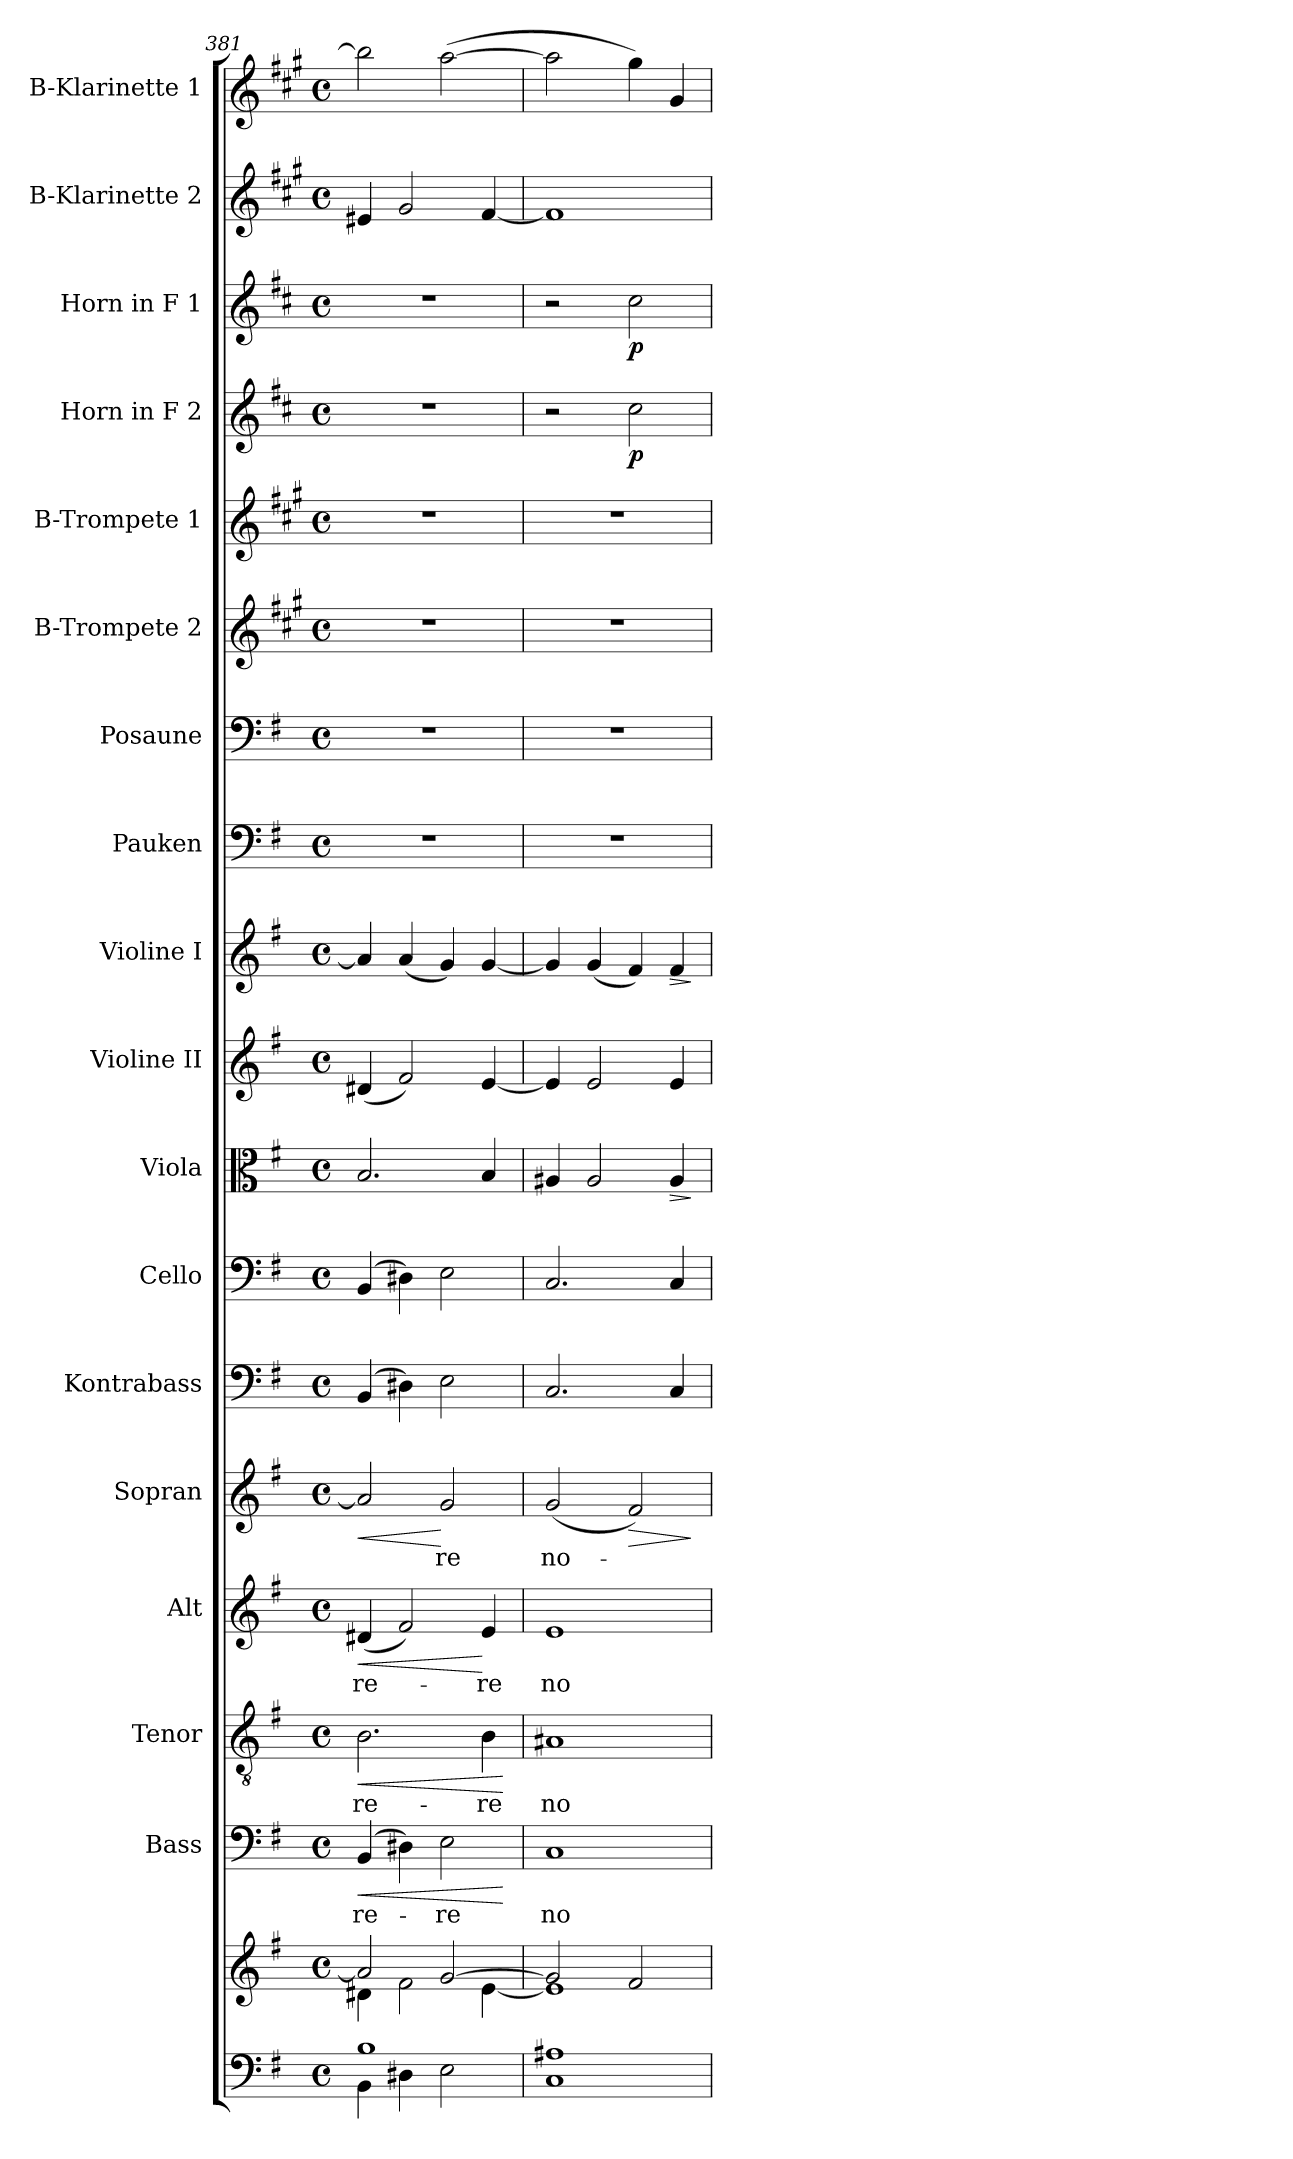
**kern	**kern	**kern	**text	**dynam	**kern	**text	**dynam	**kern	**text	**dynam	**kern	**text	**dynam	**kern	**kern	**kern	**dynam	**kern	**kern	**dynam	**kern	**kern	**kern	**kern	**kern	**dynam	**kern	**dynam	**kern	**kern
*part18	*part18	*part17	*part17	*part17	*part16	*part16	*part16	*part15	*part15	*part15	*part14	*part14	*part14	*part13	*part12	*part11	*part11	*part10	*part9	*part9	*part8	*part7	*part6	*part5	*part4	*part4	*part3	*part3	*part2	*part1
*staff19	*staff18	*staff17	*staff17	*staff17	*staff16	*staff16	*staff16	*staff15	*staff15	*staff15	*staff14	*staff14	*staff14	*staff13	*staff12	*staff11	*staff11	*staff10	*staff9	*staff9	*staff8	*staff7	*staff6	*staff5	*staff4	*staff4	*staff3	*staff3	*staff2	*staff1
*	*	*I"Bass	*	*	*I"Tenor	*	*	*I"Alt	*	*	*I"Sopran	*	*	*I"Kontrabass	*I"Cello	*I"Viola	*	*I"Violine II	*I"Violine I	*	*I"Pauken	*I"Posaune	*I"B-Trompete 2	*I"B-Trompete 1	*I"Horn in F 2	*	*I"Horn in F 1	*	*I"B-Klarinette 2	*I"B-Klarinette 1
*	*	*I'B.	*	*	*I'T.	*	*	*I'A.	*	*	*I'S.	*	*	*I'Kb.	*	*I'Vla.	*	*I'Vl. II	*I'Vl. I	*	*I'Pk.	*I'Pos.	*I'B Trp. 2	*I'B Trp. 1	*	*	*	*	*I'B Kl. 2	*I'B Kl. 1
*clefF4	*clefG2	*clefF4	*	*	*clefGv2	*	*	*clefG2	*	*	*clefG2	*	*	*clefF4	*clefF4	*clefC3	*	*clefG2	*clefG2	*	*clefF4	*clefF4	*clefG2	*clefG2	*clefG2	*	*clefG2	*	*clefG2	*clefG2
*	*	*	*	*	*	*	*	*	*	*	*	*	*	*ITrd7c12	*	*	*	*	*	*	*	*	*ITrd1c2	*ITrd1c2	*ITrd4c7	*	*ITrd4c7	*	*ITrd1c2	*ITrd1c2
*k[f#]	*k[f#]	*k[f#]	*	*	*k[f#]	*	*	*k[f#]	*	*	*k[f#]	*	*	*k[f#]	*k[f#]	*k[f#]	*	*k[f#]	*k[f#]	*	*k[f#]	*k[f#]	*k[f#]	*k[f#]	*k[f#]	*	*k[f#]	*	*k[f#]	*k[f#]
*G:	*G:	*G:	*	*	*G:	*	*	*G:	*	*	*G:	*	*	*G:	*G:	*G:	*	*G:	*G:	*	*G:	*G:	*G:	*G:	*G:	*	*G:	*	*G:	*G:
*M4/4	*M4/4	*M4/4	*	*	*M4/4	*	*	*M4/4	*	*	*M4/4	*	*	*M4/4	*M4/4	*M4/4	*	*M4/4	*M4/4	*	*M4/4	*M4/4	*M4/4	*M4/4	*M4/4	*	*M4/4	*	*M4/4	*M4/4
*met(c)	*met(c)	*met(c)	*	*	*met(c)	*	*	*met(c)	*	*	*met(c)	*	*	*met(c)	*met(c)	*met(c)	*	*met(c)	*met(c)	*	*met(c)	*met(c)	*met(c)	*met(c)	*met(c)	*	*met(c)	*	*met(c)	*met(c)
=381	=381	=381	=381	=381	=381	=381	=381	=381	=381	=381	=381	=381	=381	=381	=381	=381	=381	=381	=381	=381	=381	=381	=381	=381	=381	=381	=381	=381	=381	=381
*^	*^	*	*	*	*	*	*	*	*	*	*	*	*	*	*	*	*	*	*	*	*	*	*	*	*	*	*	*	*	*
!	!	!	!	!	!LO:LY:b	!LO:HP:b	!	!LO:LY:b	!LO:HP:b	!	!LO:LY:b	!LO:HP:b	!	!	!LO:HP:b	!	!	!	!	!	!	!	!	!	!	!	!	!	!	!	!	!
1B	4BB\	2a/]	4d#X\	(4BB/	-re-	<	2.B\	-re-	<	(<4d#X/	-re-	<	2a/]	.	<	(4BBB/	(4BB/	2.B/	.	(<4d#X/	4a/]	.	1r	1r	1r	1r	1r	.	1r	.	4d#X/	2aa\]
.	4D#X\	.	2f#\	4D#X\)	.	.	.	.	.	2f#/)	.	.	.	.	.	4DD#X\)	4D#X\)	.	.	2f#/)	(<4a/	.	.	.	.	.	.	.	.	.	2f#/	.
!	!	!	!	!	!LO:LY:b	!	!	!	!	!	!	!	!	!LO:LY:b	!	!	!	!	!	!	!	!	!	!	!	!	!	!	!	!	!	!
.	2E\	[>2g/	.	2E\	-re	.	.	.	.	.	.	.	2g/	-re	[	2EE\	2E\	.	.	.	4g/)	.	.	.	.	.	.	.	.	.	.	(>[2gg\
!	!	!	!	!	!	!	!	!LO:LY:b	!	!	!LO:LY:b	!	!	!	!	!	!	!	!	!	!	!	!	!	!	!	!	!	!	!	!	!
.	.	.	[<4e\	.	.	.	4B\	-re	.	4e/	-re	[	.	.	.	.	.	4B/	.	[4e/	[4g/	.	.	.	.	.	.	.	.	.	[4e/	.
*v	*v	*	*	*	*	*	*	*	*	*	*	*	*	*	*	*	*	*	*	*	*	*	*	*	*	*	*	*	*	*	*	*
*	*v	*v	*	*	*	*	*	*	*	*	*	*	*	*	*	*	*	*	*	*	*	*	*	*	*	*	*	*	*	*	*
.	.	.	.	[	.	.	[	.	.	.	.	.	.	.	.	.	.	.	.	.	.	.	.	.	.	.	.	.	.	.
!!LO:PB:g=z
=382	=382	=382	=382	=382	=382	=382	=382	=382	=382	=382	=382	=382	=382	=382	=382	=382	=382	=382	=382	=382	=382	=382	=382	=382	=382	=382	=382	=382	=382	=382
*^	*^	*	*	*	*	*	*	*	*	*	*	*	*	*	*	*	*	*	*	*	*	*	*	*	*	*	*	*	*	*
!	!	!	!	!	!LO:LY:b	!	!	!LO:LY:b	!	!	!LO:LY:b	!	!	!LO:LY:b	!	!	!	!	!	!	!	!	!	!	!	!	!	!	!	!	!	!
1A#X	1C	2g/]	1e]	1C	no-	.	1A#X	no-	.	1e	no-	.	(<2g/	no-	.	2.CC/	2.C/	4A#X/	.	4e/]	4g/]	.	1r	1r	1r	1r	2r	.	2r	.	1e]	2gg\]
.	.	.	.	.	.	.	.	.	.	.	.	.	.	.	.	.	.	2A#/	.	2e/	(<4g/	.	.	.	.	.	.	.	.	.	.	.
!	!	!	!	!	!	!	!	!	!	!	!	!	!	!	!LO:HP:b	!	!	!	!	!	!	!	!	!	!	!	!	!LO:DY:b	!	!LO:DY:b	!	!
.	.	2f#/	.	.	.	.	.	.	.	.	.	.	2f#/)	.	>	.	.	.	.	.	4f#/)	.	.	.	.	.	2f#\	p	2f#\	p	.	4ff#\)
!	!	!	!	!	!	!	!	!	!	!	!	!	!	!	!	!	!	!	!LO:HP:b	!	!	!LO:HP:b	!	!	!	!	!	!	!	!	!	!
.	.	.	.	.	.	.	.	.	.	.	.	.	.	.	.	4CC/	4C/	4A#/	>	4e/	4f#/	>	.	.	.	.	.	.	.	.	.	4f#/
*v	*v	*	*	*	*	*	*	*	*	*	*	*	*	*	*	*	*	*	*	*	*	*	*	*	*	*	*	*	*	*	*	*
*	*v	*v	*	*	*	*	*	*	*	*	*	*	*	*	*	*	*	*	*	*	*	*	*	*	*	*	*	*	*	*	*
.	.	.	.	.	.	.	.	.	.	.	.	.	]	.	.	.	]	.	.	]	.	.	.	.	.	.	.	.	.	.
=	=	=	=	=	=	=	=	=	=	=	=	=	=	=	=	=	=	=	=	=	=	=	=	=	=	=	=	=	=	=
*-	*-	*-	*-	*-	*-	*-	*-	*-	*-	*-	*-	*-	*-	*-	*-	*-	*-	*-	*-	*-	*-	*-	*-	*-	*-	*-	*-	*-	*-	*-
